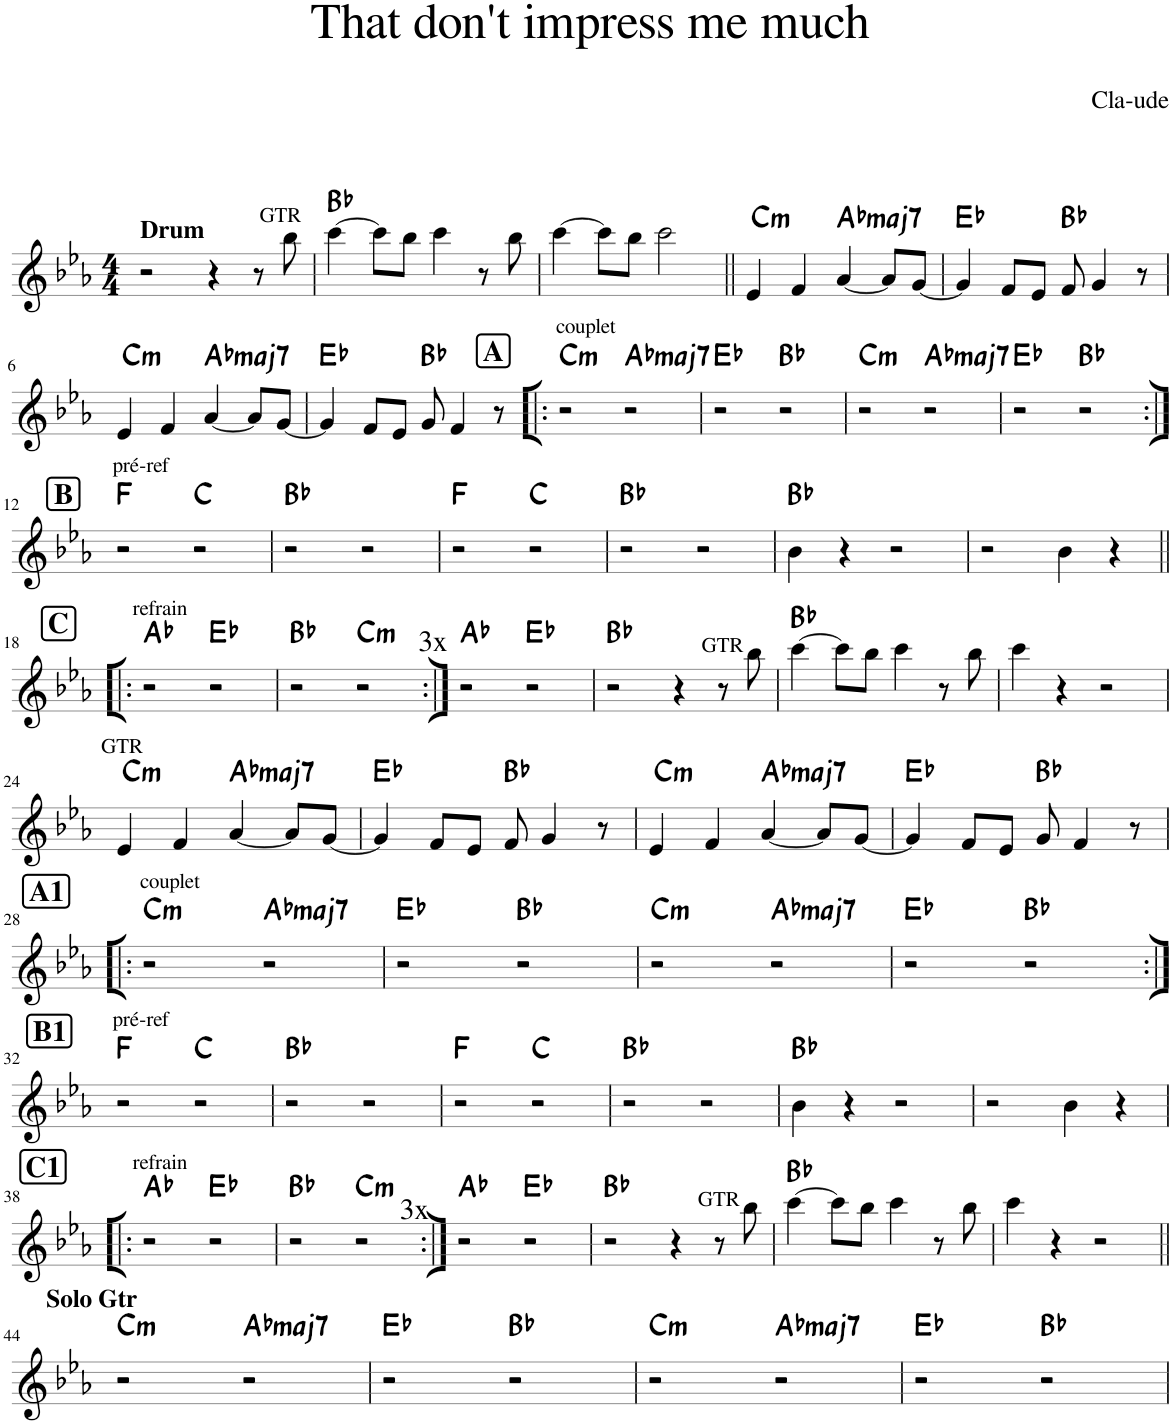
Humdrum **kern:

**kern	**harte
*part1	*part1
*staff1	*
*I"Piano	*
*I'Pno.	*
*stria5	*
*clefG2	*
*k[b-e-a-]	*
*M4/4	*
=1	=1
!LO:TX:a:B:t=Drum	!
2r	.
4r	.
8r	.
!LO:TX:a:t=GTR	!
8bb-\	.
=2	=2
[4ccc\	Bb:maj
8ccc\L]	.
8bb-\J	.
4ccc\	.
8r	.
8bb-\	.
=3	=3
[4ccc\	.
8ccc\L]	.
8bb-\J	.
2ccc\	.
=4||	=4||
!	!LO:H:kt=m
4e-/	C:min
4f/	.
!	!LO:H:kt=maj7
[4a-/	Ab:maj7
8a-/L]	.
[8g/J	.
=5	=5
4g/]	Eb:maj
8f/L	.
8e-/J	.
8f/	Bb:maj
4g/	.
8r	.
!!LO:LB:g=z
=6	=6
!	!LO:H:kt=m
4e-/	C:min
4f/	.
!	!LO:H:kt=maj7
[4a-/	Ab:maj7
8a-/L]	.
[8g/J	.
=7	=7
4g/]	Eb:maj
8f/L	.
8e-/J	.
8g/	Bb:maj
4f/	.
8r	.
!!LO:REH:place=s1:a:B:cj:fs=14:t=A
=8!|:	=8!|:
!LO:TX:a:t=couplet	!LO:H:kt=m
2r	C:min
!	!LO:H:kt=maj7
2r	Ab:maj7
=9	=9
2r	Eb:maj
2r	Bb:maj
=10	=10
!	!LO:H:kt=m
2r	C:min
!	!LO:H:kt=maj7
2r	Ab:maj7
=11	=11
2r	Eb:maj
2r	Bb:maj
!!LO:LB:g=z
!!LO:REH:place=s1:a:B:cj:fs=14:t=B
=12:|!	=12:|!
!LO:TX:a:t=pré-ref	!
2r	F:maj
2r	C:maj
=13	=13
2r	Bb:maj
2r	.
=14	=14
2r	F:maj
2r	C:maj
=15	=15
2r	Bb:maj
2r	.
=16	=16
4b-\	Bb:maj
4r	.
2r	.
=17	=17
2r	.
4b-\	.
4r	.
!!LO:LB:g=z
!!LO:REH:place=s1:a:B:cj:fs=14:t=C
=18!|:	=18!|:
!LO:TX:a:t=refrain	!
2r	Ab:maj
2r	Eb:maj
=19	=19
2r	Bb:maj
!LO:TX:a:t=3x	!LO:H:kt=m
2r	C:min
=20:|!	=20:|!
2r	Ab:maj
2r	Eb:maj
=21	=21
2r	Bb:maj
4r	.
8r	.
!LO:TX:a:t=GTR	!
8bb-\	.
=22	=22
[4ccc\	Bb:maj
8ccc\L]	.
8bb-\J	.
4ccc\	.
8r	.
8bb-\	.
=23	=23
4ccc\	.
4r	.
2r	.
!!LO:LB:g=z
=24	=24
!LO:TX:a:t=GTR	!LO:H:kt=m
4e-/	C:min
4f/	.
!	!LO:H:kt=maj7
[4a-/	Ab:maj7
8a-/L]	.
[8g/J	.
=25	=25
4g/]	Eb:maj
8f/L	.
8e-/J	.
8f/	Bb:maj
4g/	.
8r	.
=26	=26
!	!LO:H:kt=m
4e-/	C:min
4f/	.
!	!LO:H:kt=maj7
[4a-/	Ab:maj7
8a-/L]	.
[8g/J	.
=27	=27
4g/]	Eb:maj
8f/L	.
8e-/J	.
8g/	Bb:maj
4f/	.
8r	.
!!LO:LB:g=z
!!LO:REH:place=s1:a:B:cj:fs=14:t=A1
=28!|:	=28!|:
!LO:TX:a:t=couplet	!LO:H:kt=m
2r	C:min
!	!LO:H:kt=maj7
2r	Ab:maj7
=29	=29
2r	Eb:maj
2r	Bb:maj
=30	=30
!	!LO:H:kt=m
2r	C:min
!	!LO:H:kt=maj7
2r	Ab:maj7
=31	=31
2r	Eb:maj
2r	Bb:maj
!!LO:LB:g=z
!!LO:REH:place=s1:a:B:cj:fs=14:t=B1
=32:|!	=32:|!
!LO:TX:a:t=pré-ref	!
2r	F:maj
2r	C:maj
=33	=33
2r	Bb:maj
2r	.
=34	=34
2r	F:maj
2r	C:maj
=35	=35
2r	Bb:maj
2r	.
=36	=36
4b-\	Bb:maj
4r	.
2r	.
=37	=37
2r	.
4b-\	.
4r	.
!!LO:LB:g=z
!!LO:REH:place=s1:a:B:cj:fs=14:t=C1
=38!|:	=38!|:
!LO:TX:a:t=refrain	!
2r	Ab:maj
2r	Eb:maj
=39	=39
2r	Bb:maj
!LO:TX:a:t=3x	!LO:H:kt=m
2r	C:min
=40:|!	=40:|!
2r	Ab:maj
2r	Eb:maj
=41	=41
2r	Bb:maj
4r	.
8r	.
!LO:TX:a:t=GTR	!
8bb-\	.
=42	=42
[4ccc\	Bb:maj
8ccc\L]	.
8bb-\J	.
4ccc\	.
8r	.
8bb-\	.
=43	=43
4ccc\	.
4r	.
2r	.
!!LO:LB:g=z
=44||	=44||
!LO:TX:a:B:t=Solo Gtr	!LO:H:kt=m
2r	C:min
!	!LO:H:kt=maj7
2r	Ab:maj7
=45	=45
2r	Eb:maj
2r	Bb:maj
=46	=46
!	!LO:H:kt=m
2r	C:min
!	!LO:H:kt=maj7
2r	Ab:maj7
=47	=47
2r	Eb:maj
2r	Bb:maj
=	=
*-	*-
